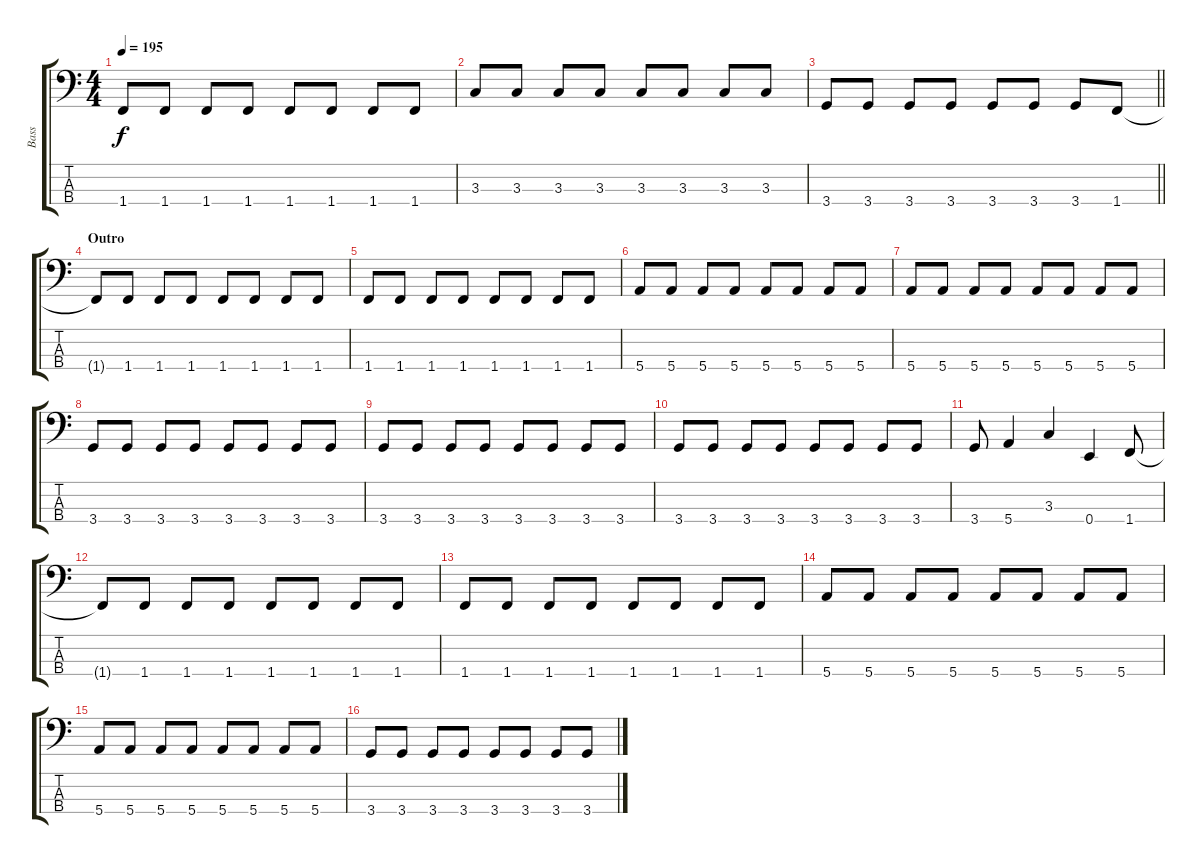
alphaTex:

\track ("Bass" "Bass") {instrument electricbasspick}
\staff {score tabs}
\tuning (G2 D2 A1 E1) {hide}
\ts (4 4)
\tempo 195
\clef f4
\ks c
1.4.8{dy f} 1.4.8 1.4.8 1.4.8 1.4.8 1.4.8 1.4.8 1.4.8 |
3.3.8 3.3.8 3.3.8 3.3.8 3.3.8 3.3.8 3.3.8 3.3.8 |
\barLineRight lightlight
3.4.8 3.4.8 3.4.8 3.4.8 3.4.8 3.4.8 3.4.8 1.4.8 |
\section ("" "Outro")
1.4{t}.8 1.4.8 1.4.8 1.4.8 1.4.8 1.4.8 1.4.8 1.4.8 |
1.4.8 1.4.8 1.4.8 1.4.8 1.4.8 1.4.8 1.4.8 1.4.8 |
5.4.8 5.4.8 5.4.8 5.4.8 5.4.8 5.4.8 5.4.8 5.4.8 |
5.4.8 5.4.8 5.4.8 5.4.8 5.4.8 5.4.8 5.4.8 5.4.8 |
3.4.8 3.4.8 3.4.8 3.4.8 3.4.8 3.4.8 3.4.8 3.4.8 |
3.4.8 3.4.8 3.4.8 3.4.8 3.4.8 3.4.8 3.4.8 3.4.8 |
3.4.8 3.4.8 3.4.8 3.4.8 3.4.8 3.4.8 3.4.8 3.4.8 |
3.4.8 5.4.4 3.3.4 0.4.4 1.4.8 |
1.4{t}.8 1.4.8 1.4.8 1.4.8 1.4.8 1.4.8 1.4.8 1.4.8 |
1.4.8 1.4.8 1.4.8 1.4.8 1.4.8 1.4.8 1.4.8 1.4.8 |
5.4.8 5.4.8 5.4.8 5.4.8 5.4.8 5.4.8 5.4.8 5.4.8 |
5.4.8 5.4.8 5.4.8 5.4.8 5.4.8 5.4.8 5.4.8 5.4.8 |
3.4.8 3.4.8 3.4.8 3.4.8 3.4.8 3.4.8 3.4.8 3.4.8
